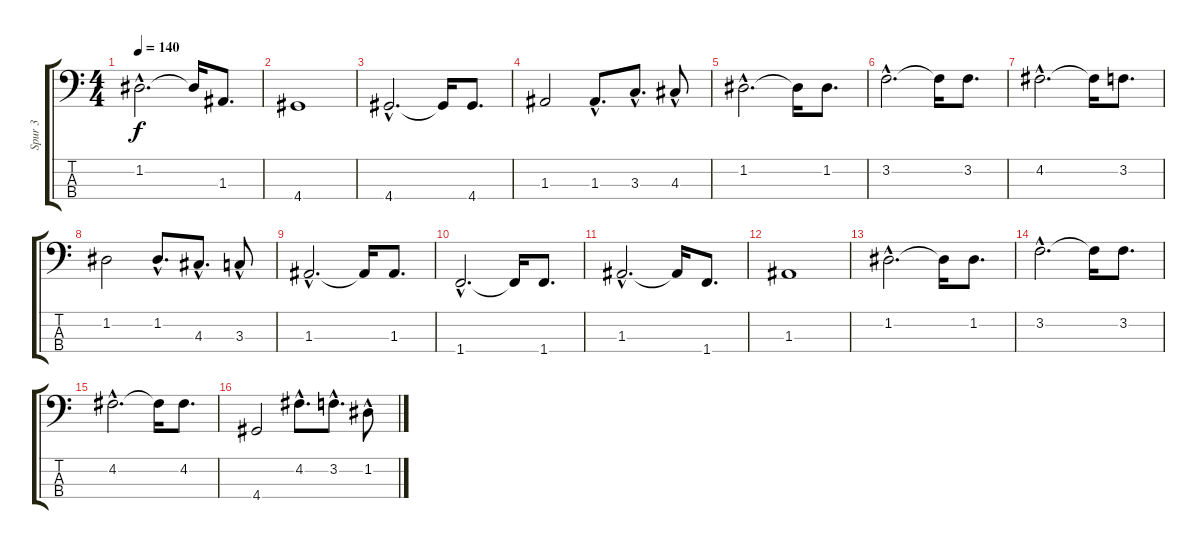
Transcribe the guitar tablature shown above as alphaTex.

\track ("Spur 3" "Spur 3") {instrument electricbassfinger}
\staff {score tabs}
\tuning (G2 D2 A1 E1) {hide}
\ts (4 4)
\tempo 140
\clef f4
\ks c
1.2{hac}.2{d dy f} 1.2{t}.16 1.3.8{d} |
4.4.1 |
4.4{hac}.2{d} 4.4{t}.16 4.4.8{d} |
1.3.2 1.3{hac}.8{d} 3.3{hac}.8{d} 4.3{hac}.8 |
1.2{hac}.2{d} 1.2{t}.16 1.2.8{d} |
3.2{hac}.2{d} 3.2{t}.16 3.2.8{d} |
4.2{hac}.2{d} 4.2{t}.16 3.2.8{d} |
1.2.2 1.2{hac}.8{d} 4.3{hac}.8{d} 3.3{hac}.8 |
1.3{hac}.2{d} 1.3{t}.16 1.3.8{d} |
1.4{hac}.2{d} 1.4{t}.16 1.4.8{d} |
1.3{hac}.2{d} 1.3{t}.16 1.4.8{d} |
1.3.1 |
1.2{hac}.2{d} 1.2{t}.16 1.2.8{d} |
3.2{hac}.2{d} 3.2{t}.16 3.2.8{d} |
4.2{hac}.2{d} 4.2{t}.16 4.2.8{d} |
4.4.2 4.2{hac}.8{d} 3.2{hac}.8{d} 1.2{hac}.8
